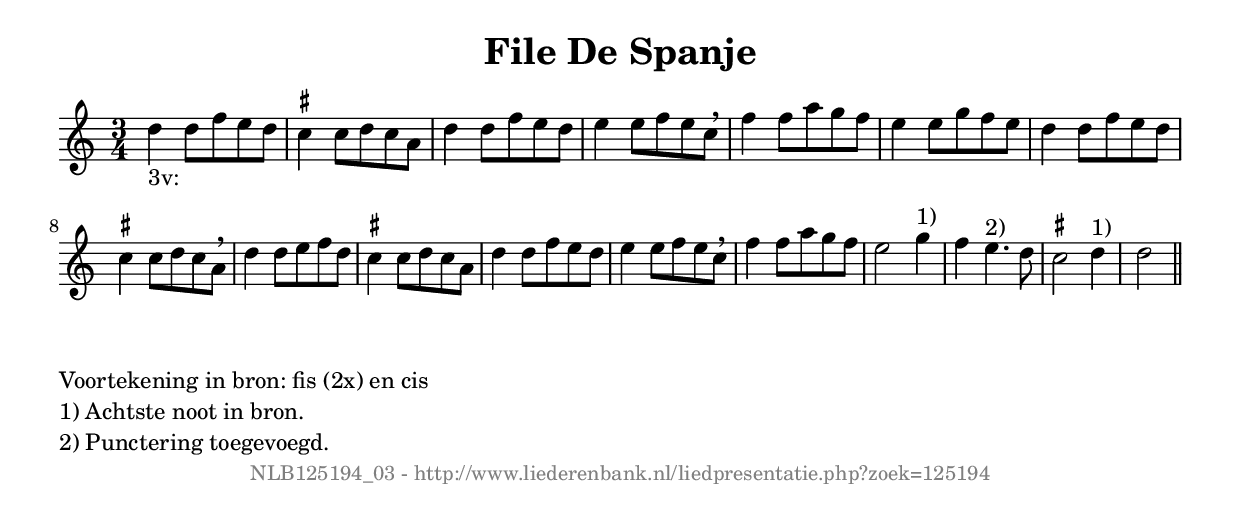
%
% produced by wce2krn 1.64 (7 June 2014)
%
\version"2.16"
#(append! paper-alist '(("long" . (cons (* 210 mm) (* 2000 mm)))))
#(set-default-paper-size "long")
sb = {\breathe}
mBreak = {\breathe }
bBreak = {\breathe }
x = {\once\override NoteHead #'style = #'cross }
gl=\glissando
itime={\override Staff.TimeSignature #'stencil = ##f }
ficta = {\once\set suggestAccidentals = ##t}
fine = {\once\override Score.RehearsalMark #'self-alignment-X = #1 \mark \markup {\italic{Fine}}}
dc = {\once\override Score.RehearsalMark #'self-alignment-X = #1 \mark \markup {\italic{D.C.}}}
dcf = {\once\override Score.RehearsalMark #'self-alignment-X = #1 \mark \markup {\italic{D.C. al Fine}}}
dcc = {\once\override Score.RehearsalMark #'self-alignment-X = #1 \mark \markup {\italic{D.C. al Coda}}}
ds = {\once\override Score.RehearsalMark #'self-alignment-X = #1 \mark \markup {\italic{D.S.}}}
dsf = {\once\override Score.RehearsalMark #'self-alignment-X = #1 \mark \markup {\italic{D.S. al Fine}}}
dsc = {\once\override Score.RehearsalMark #'self-alignment-X = #1 \mark \markup {\italic{D.S. al Coda}}}
pv = {\set Score.repeatCommands = #'((volta "1"))}
sv = {\set Score.repeatCommands = #'((volta "2"))}
tv = {\set Score.repeatCommands = #'((volta "3"))}
qv = {\set Score.repeatCommands = #'((volta "4"))}
xv = {\set Score.repeatCommands = #'((volta #f))}
\header{ tagline = ""
title = "File De Spanje"
}
\score {{
\key a \minor
\relative g'
{
\set melismaBusyProperties = #'()
\time 3/4
\tempo 4=120
\override Score.MetronomeMark #'transparent = ##t
\override Score.RehearsalMark #'break-visibility = #(vector #t #t #f)
d'4_"3v:" d8 f e d \ficta cis4 \ficta cis8 d \ficta cis a d4 d8 f e d e4 e8 f e c \sb f4 f8 a g f e4 e8 g f e d4 d8 f e d \ficta cis4 \ficta cis8 d \ficta cis a \mBreak \bar "|"
d4 d8 e f d \ficta cis4 \ficta cis8 d \ficta cis a d4 d8 f e d e4 e8 f e c \sb f4 f8 a g f e2 g4^"1)" f4 e4.^"2)" d8 \ficta cis2 d4^"1)" d2 \bar "||"
 }}
 \midi { }
 \layout {
            indent = 0.0\cm
}
}
\markup { \wordwrap-string #" 
Voortekening in bron: fis (2x) en cis

1) Achtste noot in bron.

2) Punctering toegevoegd.
"}
\markup { \vspace #0 } \markup { \with-color #grey \fill-line { \center-column { \smaller "NLB125194_03 - http://www.liederenbank.nl/liedpresentatie.php?zoek=125194" } } }
